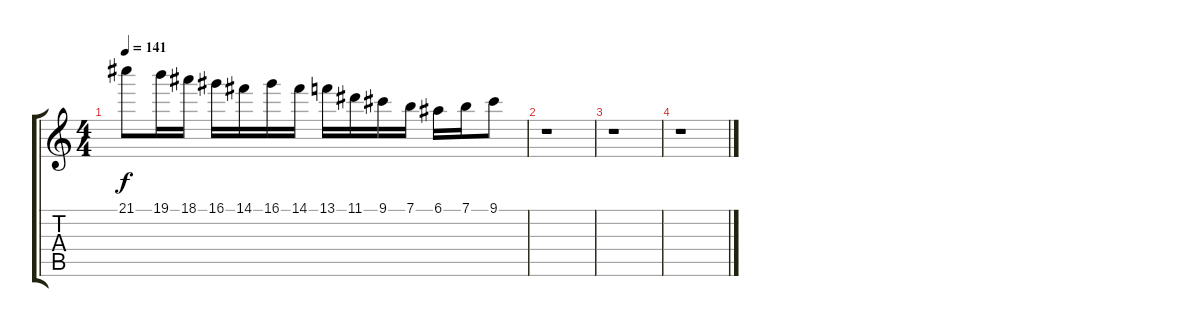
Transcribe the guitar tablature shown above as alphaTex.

\track "" {instrument overdrivenguitar}
\staff {score tabs}
\tuning (E4 B3 G3 D3 A2 E2) {hide}
\ts (4 4)
\tempo 141
\clef g2
\ks c
21.1.8{dy f} 19.1.16 18.1.16 16.1.16 14.1.16 16.1.16 14.1.16 13.1.16 11.1.16 9.1.16 7.1.16 6.1.16 7.1.16 9.1.8 |
r.1 |
r.1 |
r.1
